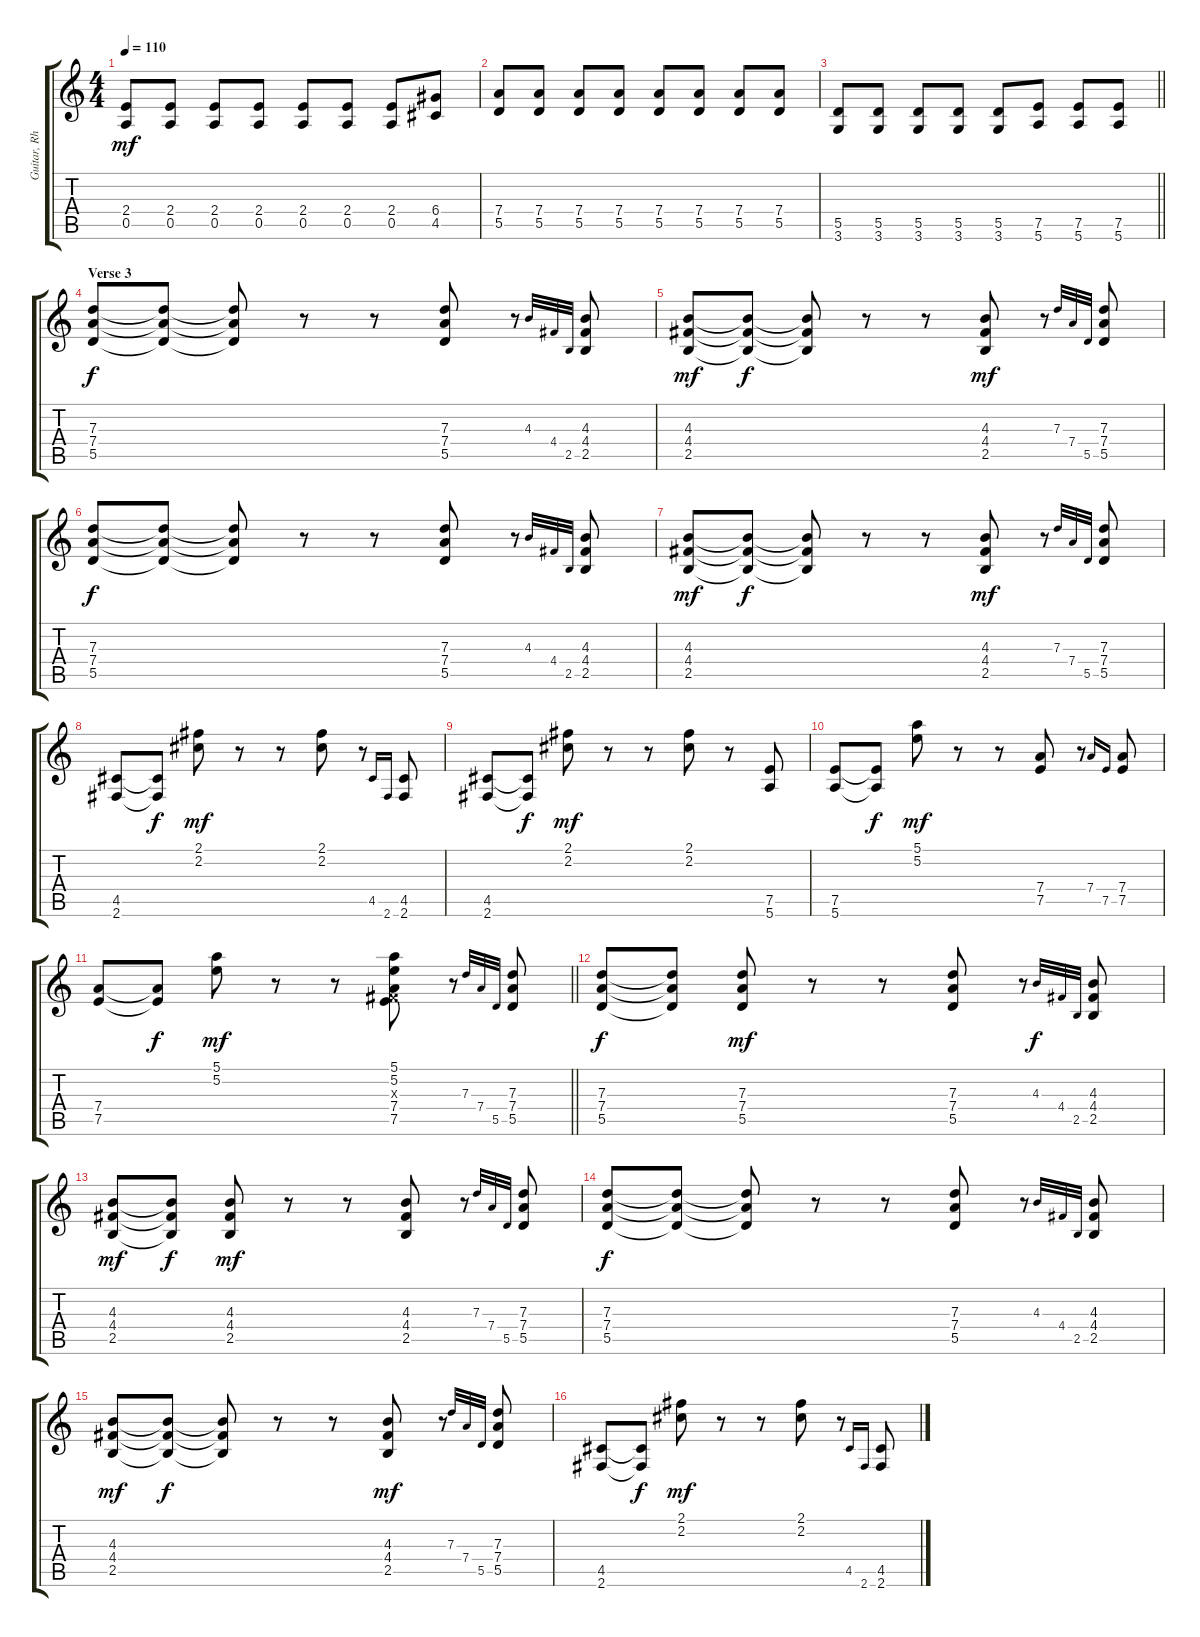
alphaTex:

\track ("Guitar, Rhythm" "Guitar, Rh") {mute instrument acousticguitarsteel}
\staff {score tabs}
\tuning (E4 B3 G3 D3 A2 E2) {hide}
\ts (4 4)
\tempo 110
\clef g2
\ks c
(2.4 0.5).8{dy mf} (2.4 0.5).8 (2.4 0.5).8 (2.4 0.5).8 (2.4 0.5).8 (2.4 0.5).8 (2.4 0.5).8 (6.4 4.5).8 |
(7.4 5.5).8 (7.4 5.5).8 (7.4 5.5).8 (7.4 5.5).8 (7.4 5.5).8 (7.4 5.5).8 (7.4 5.5).8 (7.4 5.5).8 |
\barLineRight lightlight
(5.5 3.6).8 (5.5 3.6).8 (5.5 3.6).8 (5.5 3.6).8 (5.5 3.6).8 (7.5 5.6).8 (7.5 5.6).8 (7.5 5.6).8 |
\section ("" "Verse 3")
(7.3 7.4 5.5).8{dy f} (7.3{t} 7.4{t} 5.5{t}).8 (7.3{t} 7.4{t} 5.5{t}).8 r.8 r.8 (7.3 7.4 5.5).8 r.8 4.3.32{gr onbeat} 4.4.32{gr onbeat} 2.5.32{gr onbeat} (4.3 4.4 2.5).8 |
(4.3 4.4 2.5).8{dy mf} (4.3{t} 4.4{t} 2.5{t}).8{dy f} (4.3{t} 4.4{t} 2.5{t}).8 r.8 r.8 (4.3 4.4 2.5).8{dy mf} r.8 7.3.32{gr onbeat} 7.4.32{gr onbeat} 5.5.32{gr onbeat} (7.3 7.4 5.5).8 |
(7.3 7.4 5.5).8{dy f} (7.3{t} 7.4{t} 5.5{t}).8 (7.3{t} 7.4{t} 5.5{t}).8 r.8 r.8 (7.3 7.4 5.5).8 r.8 4.3.32{gr onbeat} 4.4.32{gr onbeat} 2.5.32{gr onbeat} (4.3 4.4 2.5).8 |
(4.3 4.4 2.5).8{dy mf} (4.3{t} 4.4{t} 2.5{t}).8{dy f} (4.3{t} 4.4{t} 2.5{t}).8 r.8 r.8 (4.3 4.4 2.5).8{dy mf} r.8 7.3.32{gr onbeat} 7.4.32{gr onbeat} 5.5.32{gr onbeat} (7.3 7.4 5.5).8 |
(4.5 2.6).8 (4.5{t} 2.6{t}).8{dy f} (2.1 2.2).8{dy mf} r.8 r.8 (2.1 2.2).8 r.8 4.5.16{gr onbeat} 2.6.16{gr onbeat} (4.5 2.6).8 |
(4.5 2.6).8 (4.5{t} 2.6{t}).8{dy f} (2.1 2.2).8{dy mf} r.8 r.8 (2.1 2.2).8 r.8 (7.5 5.6).8 |
(7.5 5.6).8 (7.5{t} 5.6{t}).8{dy f} (5.1 5.2).8{dy mf} r.8 r.8 (7.4 7.5).8 r.8 7.4.16{gr onbeat} 7.5.16{gr onbeat} (7.4 7.5).8 |
\barLineRight lightlight
(7.4 7.5).8 (7.4{t} 7.5{t}).8{dy f} (5.1 5.2).8{dy mf} r.8 r.8 (5.1 5.2 -1.3{x} 7.4 7.5).8 r.8 7.3.32{gr onbeat} 7.4.32{gr onbeat} 5.5.32{gr onbeat} (7.3 7.4 5.5).8 |
(7.3 7.4 5.5).8{dy f} (7.3{t} 7.4{t} 5.5{t}).8 (7.3 7.4 5.5).8{dy mf} r.8 r.8 (7.3 7.4 5.5).8 r.8 4.3.32{gr onbeat dy f} 4.4.32{gr onbeat} 2.5.32{gr onbeat} (4.3 4.4 2.5).8 |
(4.3 4.4 2.5).8{dy mf} (4.3{t} 4.4{t} 2.5{t}).8{dy f} (4.3 4.4 2.5).8{dy mf} r.8 r.8 (4.3 4.4 2.5).8 r.8 7.3.32{gr onbeat} 7.4.32{gr onbeat} 5.5.32{gr onbeat} (7.3 7.4 5.5).8 |
(7.3 7.4 5.5).8{dy f} (7.3{t} 7.4{t} 5.5{t}).8 (7.3{t} 7.4{t} 5.5{t}).8 r.8 r.8 (7.3 7.4 5.5).8 r.8 4.3.32{gr onbeat} 4.4.32{gr onbeat} 2.5.32{gr onbeat} (4.3 4.4 2.5).8 |
(4.3 4.4 2.5).8{dy mf} (4.3{t} 4.4{t} 2.5{t}).8{dy f} (4.3{t} 4.4{t} 2.5{t}).8 r.8 r.8 (4.3 4.4 2.5).8{dy mf} r.8 7.3.32{gr onbeat} 7.4.32{gr onbeat} 5.5.32{gr onbeat} (7.3 7.4 5.5).8 |
(4.5 2.6).8 (4.5{t} 2.6{t}).8{dy f} (2.1 2.2).8{dy mf} r.8 r.8 (2.1 2.2).8 r.8 4.5.16{gr onbeat} 2.6.16{gr onbeat} (4.5 2.6).8
